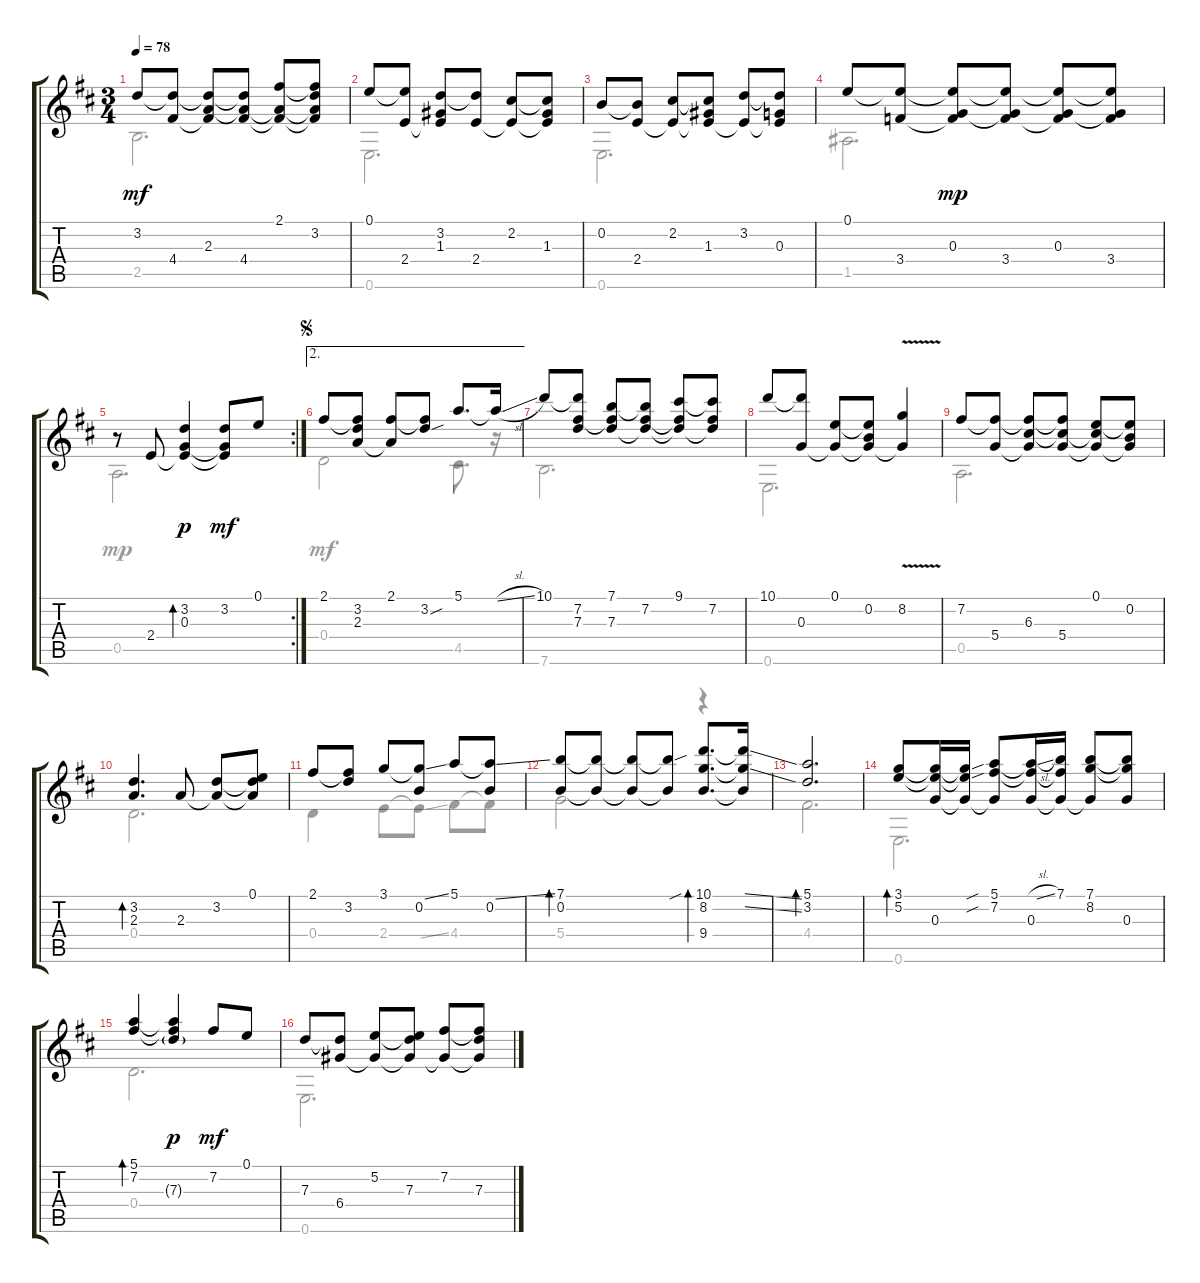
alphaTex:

\track "" {instrument acousticguitarsteel}
\staff {score tabs}
\tuning (E4 B3 G3 D3 A2 E2) {hide}
\voice
\ts (3 4)
\tempo 78
\clef g2
\ks d
3.2.8{dy mf} (3.2{t} 4.4).8 (3.2{t} 2.3 4.4{t}).8 (3.2{t} 2.3{t} 4.4).8 (2.1 2.3{t} 4.4{t}).8 (2.1{t} 3.2 2.3{t} 4.4{t}).8 |
0.1.8 (0.1{t} 2.4).8 (3.2 1.3 2.4{t}).8 (3.2{t} 2.4).8 (2.2 2.4{t}).8 (2.2{t} 1.3 2.4{t}).8 |
0.2.8 (0.2{t} 2.4).8 (2.2 2.4{t}).8 (2.2{t} 1.3 2.4{t}).8 (3.2 2.4{t}).8 (3.2{t} 0.3 2.4{t}).8 |
0.1.8 (0.1{t} 3.4).8 (0.1{t} 0.3 3.4{t}).8{dy mp} (0.1{t} 0.3{t} 3.4).8 (0.1{t} 0.3 3.4{t}).8 (0.1{t} 0.3{t} 3.4).8 |
\rc 2
r.8 2.4.8 (3.2 0.3 2.4{t}).4{bd 30 dy p} (3.2 0.3{t} 2.4{t}).8{dy mf} 0.1.8 |
\ae 2
\jump segno
2.1.8 (2.1{t} 3.2 2.3).8 (2.1 2.3{t}).8 (2.1{t} 3.2{sou}).8 5.1.8{d} 5.1{sl t}.16 |
10.1.8 (10.1{t} 7.2 7.3).8 (7.1 7.2{t} 7.3).8 (7.1{t} 7.2 7.3{t}).8 (9.1 7.2{t} 7.3{t}).8 (9.1{t} 7.2 7.3{t}).8 |
10.1.8 (10.1{t} 0.3).8 (0.1 0.3{t}).8 (0.1{t} 0.2 0.3{t}).8 (8.2{v} 0.3{v t}).4 |
7.2.8 (7.2{t} 5.4).8 (7.2{t} 6.3 5.4{t}).8 (7.2{t} 6.3{t} 5.4).8 (0.1 6.3{t} 5.4{t}).8 (0.1{t} 0.2 5.4{t}).8 |
(3.2 2.3).4{d bd 30} 2.3.8 (3.2 2.3{t}).8 (0.1 3.2{t} 2.3{t}).8 |
2.1.8 (2.1{t} 3.2).8 3.1.8 (3.1{ss t} 0.2).8 5.1.8 (5.1{ss t} 0.2).8 |
(7.1 0.2).8{bd 30} (7.1{t} 0.2{t}).8 (7.1{t} 0.2{t}).8 (7.1{sou t} 0.2{t}).8 (10.1 8.2 9.4).8{d bd 30} (10.1{ss t} 8.2{ss t} 9.4{t}).16 |
(5.1 3.2).2{d bd 30} |
(3.1 5.2).8{bd 30} (3.1{t} 5.2{t} 0.3).16 (3.1{sou t} 5.2{sou t} 0.3{t}).16 (5.1 7.2 0.3{t}).8 (5.1{sl t} 7.2{t} 0.3).16 (7.1 7.2{t} 0.3{t}).16 (7.1 8.2 0.3{t}).8 (7.1{t} 8.2{t} 0.3).8 |
(5.1 7.2).4{bd 30} (5.1{t} 7.2{t} 7.3{g}).4{dy p} 7.2.8{dy mf} 0.1.8 |
7.3.8 (7.3{t} 6.4).8 (5.2 6.4{t}).8 (5.2{t} 7.3 6.4{t}).8 (7.2 6.4{t}).8 (7.2{t} 7.3 6.4{t}).8
\voice
\clef g2
\ottava regular
\simile none
\ks d
2.5.2{d dy mf} |
0.6.2{d} |
0.6.2{d} |
1.5.2{d} |
0.5.2{d dy mp} |
0.4.2{dy mf} 4.5.8{d} r.16 |
7.6.2{d} |
0.6.2{d} |
0.5.2{d} |
0.4.2{d} |
0.4.4 2.4.8 2.4{ss t}.8 4.4.8 4.4{t}.8 |
5.4.2 r.4 |
4.4.2{d} |
0.6.2{d} |
0.4.2{d} |
0.6.2{d}
